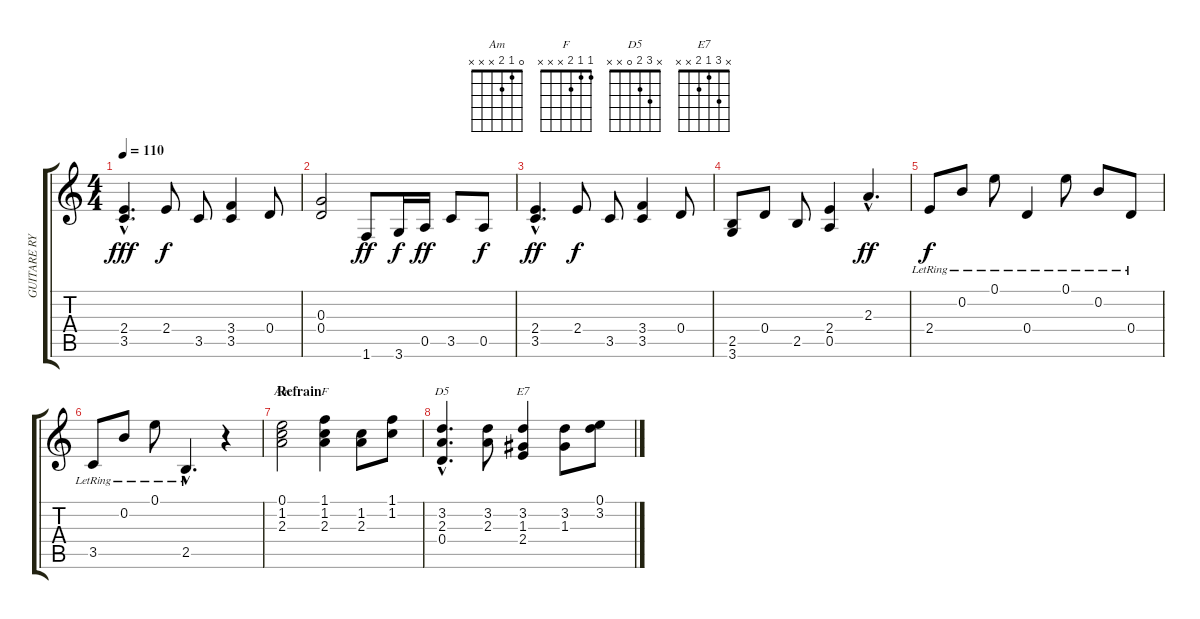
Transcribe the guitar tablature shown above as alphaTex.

\track ("GUITARE RYTHMIQUE" "GUITARE RY") {instrument acousticguitarsteel}
\staff {score tabs}
\tuning (E4 B3 G3 D3 A2 E2) {hide}
\chord ("Am" 0 1 2 x x x)
\chord ("F" 1 1 2 x x x)
\chord ("D5" x 3 2 0 x x)
\chord ("E7" x 3 1 2 x x)
\ts (4 4)
\tempo 110
\clef g2
\ks c
(2.4{hac} 3.5{hac}).4{d dy fff} 2.4.8{dy f} 3.5.8 (3.4 3.5).4 0.4.8 |
(0.3 0.4).2 1.6.8{dy ff} 3.6.16{dy f} 0.5.16{dy ff} 3.5.8 0.5.8{dy f} |
(2.4{hac} 3.5{hac}).4{d dy ff} 2.4.8{dy f} 3.5.8 (3.4 3.5).4 0.4.8 |
(2.5 3.6).8 0.4.8 2.5.8 (2.4 0.5).4 2.3{hac}.4{d dy ff} |
2.4{lr}.8{dy f} 0.2{lr}.8 0.1{lr}.8 0.4{lr}.4 0.1{lr}.8 0.2{lr}.8 0.4{lr}.8 |
3.5{lr}.8 0.2{lr}.8 0.1{lr}.8 2.5{hac lr}.4{d} r.4 |
\section ("" "Refrain")
(0.1 1.2 2.3).2{ch "Am"} (1.1 1.2 2.3).4{ch "F"} (1.2 2.3).8 (1.1 1.2).8 |
(3.2{hac} 2.3{hac} 0.4{hac}).4{d ch "D5"} (3.2 2.3).8 (3.2 1.3 2.4).4{ch "E7"} (3.2 1.3).8 (0.1 3.2).8
